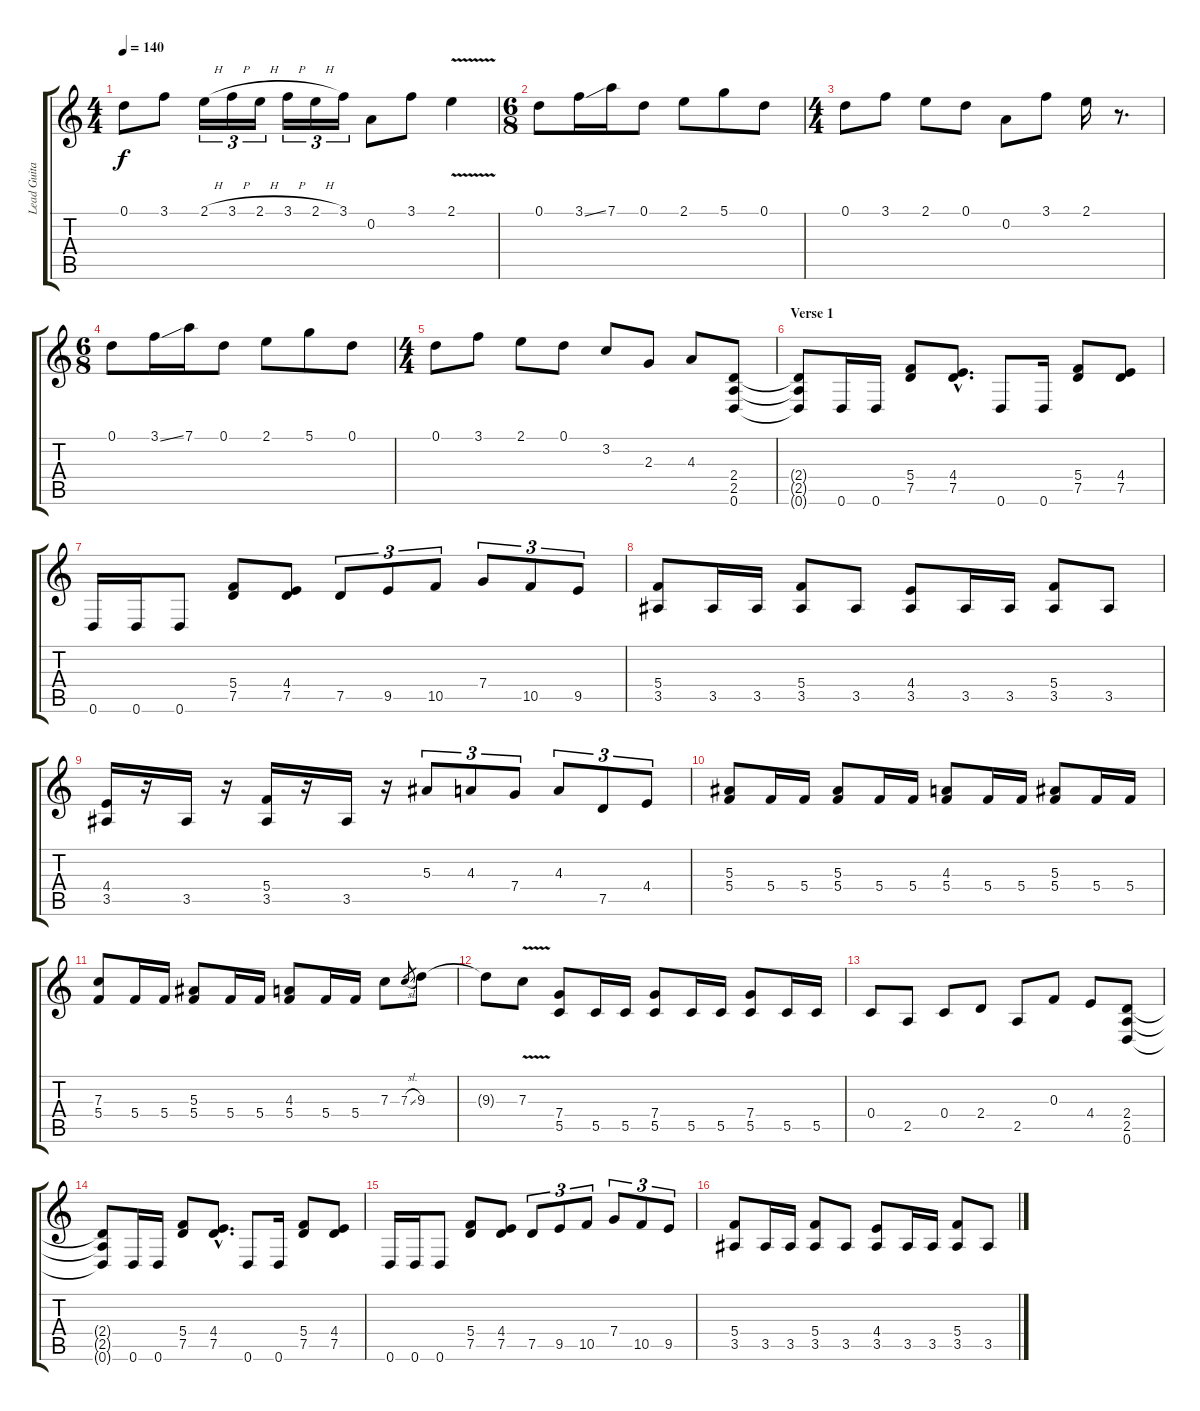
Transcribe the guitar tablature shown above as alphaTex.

\track ("Lead Guitar" "Lead Guita") {instrument distortionguitar}
\staff {score tabs}
\tuning (D4 A3 F3 C3 G2 D2) {hide}
\ts (4 4)
\tempo 140
\clef g2
\ks c
0.1.8{dy f} 3.1.8 2.1{h}.16{tu (3 2)} 3.1{h}.16{tu (3 2)} 2.1{h}.16{tu (3 2)} 3.1{h}.16{tu (3 2)} 2.1{h}.16{tu (3 2)} 3.1.16{tu (3 2)} 0.2.8 3.1.8 2.1{v}.4 |
\ts (6 8)
0.1.8 3.1{ss}.16 7.1.16 0.1.8 2.1.8 5.1.8 0.1.8 |
\ts (4 4)
0.1.8 3.1.8 2.1.8 0.1.8 0.2.8 3.1.8 2.1.16 r.8{d} |
\ts (6 8)
0.1.8 3.1{ss}.16 7.1.16 0.1.8 2.1.8 5.1.8 0.1.8 |
\ts (4 4)
0.1.8{volume 13 instrument distortionguitar} 3.1.8 2.1.8 0.1.8 3.2.8 2.3.8 4.3.8 (2.4 2.5 0.6).8 |
\section ("" "Verse 1")
(2.4{t} 2.5{t} 0.6{t}).8 0.6.16 0.6.16 (5.4 7.5).8 (4.4{hac} 7.5{hac}).8{d} 0.6.8 0.6.16 (5.4 7.5).8 (4.4 7.5).8 |
0.6.16 0.6.16 0.6.8 (5.4 7.5).8 (4.4 7.5).8 7.5.8{tu (3 2)} 9.5.8{tu (3 2)} 10.5.8{tu (3 2)} 7.4.8{tu (3 2)} 10.5.8{tu (3 2)} 9.5.8{tu (3 2)} |
(5.4 3.5).8 3.5.16 3.5.16 (5.4 3.5).8 3.5.8 (4.4 3.5).8 3.5.16 3.5.16 (5.4 3.5).8 3.5.8 |
(4.4 3.5).16 r.16 3.5.16 r.16 (5.4 3.5).16 r.16 3.5.16 r.16 5.3.8{tu (3 2)} 4.3.8{tu (3 2)} 7.4.8{tu (3 2)} 4.3.8{tu (3 2)} 7.5.8{tu (3 2)} 4.4.8{tu (3 2)} |
(5.3 5.4).8 5.4.16 5.4.16 (5.3 5.4).8 5.4.16 5.4.16 (4.3 5.4).8 5.4.16 5.4.16 (5.3 5.4).8 5.4.16 5.4.16 |
(7.3 5.4).8 5.4.16 5.4.16 (5.3 5.4).8 5.4.16 5.4.16 (4.3 5.4).8 5.4.16 5.4.16 7.3.8 7.3{sl}.8{gr} 9.3.8 |
9.3{t}.8 7.3{v}.8 (7.4 5.5).8 5.5.16 5.5.16 (7.4 5.5).8 5.5.16 5.5.16 (7.4 5.5).8 5.5.16 5.5.16 |
0.4.8 2.5.8 0.4.8 2.4.8 2.5.8 0.3.8 4.4.8 (2.4 2.5 0.6).8 |
(2.4{t} 2.5{t} 0.6{t}).8 0.6.16 0.6.16 (5.4 7.5).8 (4.4{hac} 7.5{hac}).8{d} 0.6.8 0.6.16 (5.4 7.5).8 (4.4 7.5).8 |
0.6.16 0.6.16 0.6.8 (5.4 7.5).8 (4.4 7.5).8 7.5.8{tu (3 2)} 9.5.8{tu (3 2)} 10.5.8{tu (3 2)} 7.4.8{tu (3 2)} 10.5.8{tu (3 2)} 9.5.8{tu (3 2)} |
(5.4 3.5).8 3.5.16 3.5.16 (5.4 3.5).8 3.5.8 (4.4 3.5).8 3.5.16 3.5.16 (5.4 3.5).8 3.5.8
